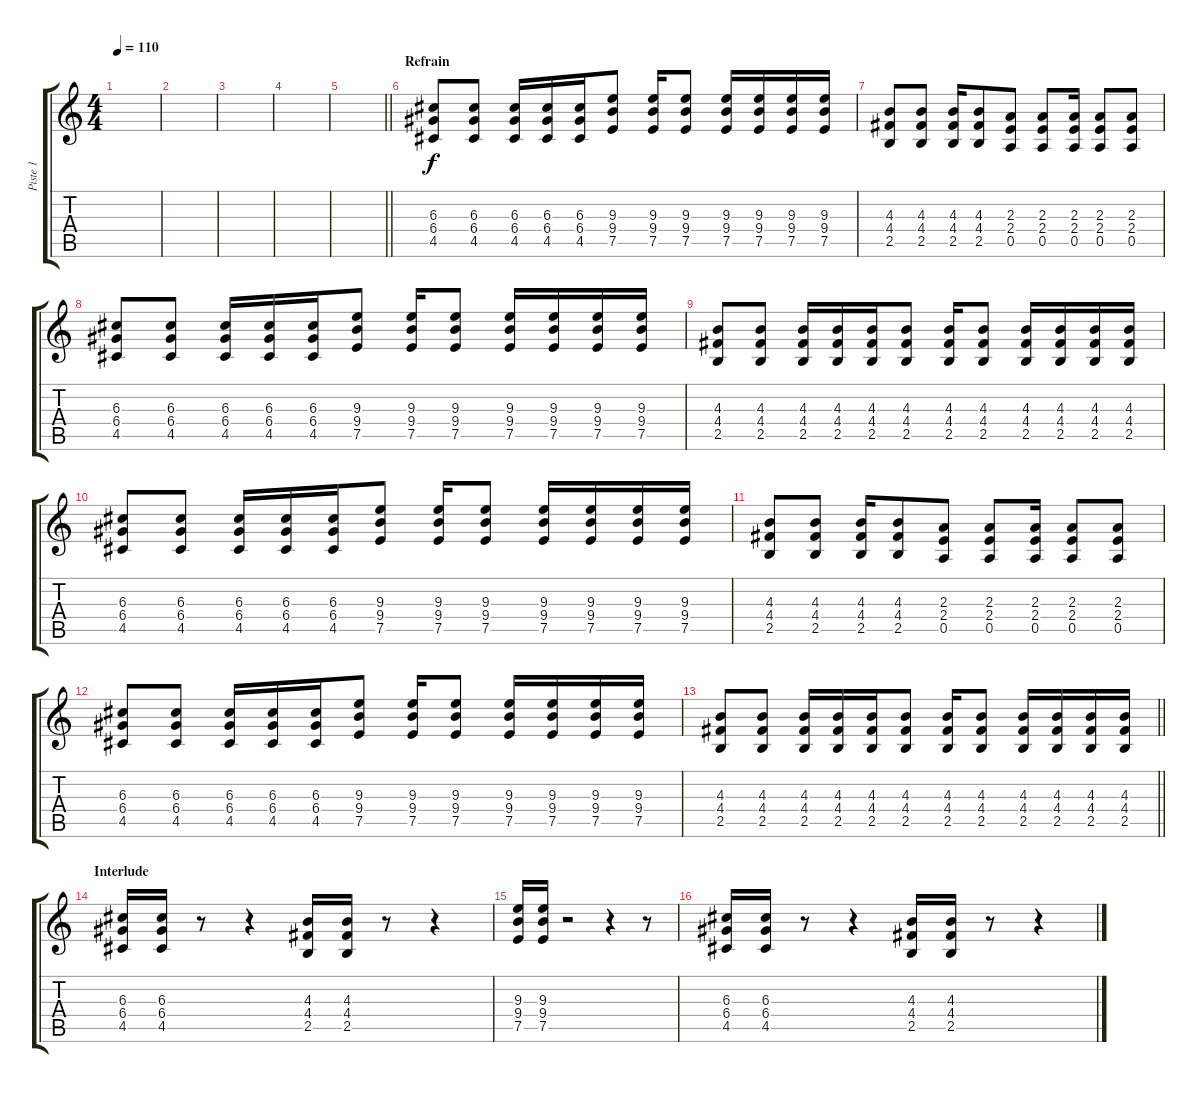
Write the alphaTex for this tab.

\track ("Piste 1" "Piste 1") {instrument overdrivenguitar}
\staff {score tabs}
\tuning (E4 B3 G3 D3 A2 E2) {hide}
\ts (4 4)
\tempo 110
\clef g2
\ks c
|
|
|
|
\barLineRight lightlight
|
\section ("" "Refrain")
(6.3 6.4 4.5).8 (6.3 6.4 4.5).8 (6.3 6.4 4.5).16 (6.3 6.4 4.5).16 (6.3 6.4 4.5).16 (9.3 9.4 7.5).8 (9.3 9.4 7.5).16 (9.3 9.4 7.5).8 (9.3 9.4 7.5).16 (9.3 9.4 7.5).16 (9.3 9.4 7.5).16 (9.3 9.4 7.5).16 |
(4.3 4.4 2.5).8 (4.3 4.4 2.5).8 (4.3 4.4 2.5).16 (4.3 4.4 2.5).8 (2.3 2.4 0.5).8 (2.3 2.4 0.5).8 (2.3 2.4 0.5).16 (2.3 2.4 0.5).8 (2.3 2.4 0.5).8 |
(6.3 6.4 4.5).8 (6.3 6.4 4.5).8 (6.3 6.4 4.5).16 (6.3 6.4 4.5).16 (6.3 6.4 4.5).16 (9.3 9.4 7.5).8 (9.3 9.4 7.5).16 (9.3 9.4 7.5).8 (9.3 9.4 7.5).16 (9.3 9.4 7.5).16 (9.3 9.4 7.5).16 (9.3 9.4 7.5).16 |
(4.3 4.4 2.5).8 (4.3 4.4 2.5).8 (4.3 4.4 2.5).16 (4.3 4.4 2.5).16 (4.3 4.4 2.5).16 (4.3 4.4 2.5).8 (4.3 4.4 2.5).16 (4.3 4.4 2.5).8 (4.3 4.4 2.5).16 (4.3 4.4 2.5).16 (4.3 4.4 2.5).16 (4.3 4.4 2.5).16 |
(6.3 6.4 4.5).8 (6.3 6.4 4.5).8 (6.3 6.4 4.5).16 (6.3 6.4 4.5).16 (6.3 6.4 4.5).16 (9.3 9.4 7.5).8 (9.3 9.4 7.5).16 (9.3 9.4 7.5).8 (9.3 9.4 7.5).16 (9.3 9.4 7.5).16 (9.3 9.4 7.5).16 (9.3 9.4 7.5).16 |
(4.3 4.4 2.5).8 (4.3 4.4 2.5).8 (4.3 4.4 2.5).16 (4.3 4.4 2.5).8 (2.3 2.4 0.5).8 (2.3 2.4 0.5).8 (2.3 2.4 0.5).16 (2.3 2.4 0.5).8 (2.3 2.4 0.5).8 |
(6.3 6.4 4.5).8 (6.3 6.4 4.5).8 (6.3 6.4 4.5).16 (6.3 6.4 4.5).16 (6.3 6.4 4.5).16 (9.3 9.4 7.5).8 (9.3 9.4 7.5).16 (9.3 9.4 7.5).8 (9.3 9.4 7.5).16 (9.3 9.4 7.5).16 (9.3 9.4 7.5).16 (9.3 9.4 7.5).16 |
\barLineRight lightlight
(4.3 4.4 2.5).8 (4.3 4.4 2.5).8 (4.3 4.4 2.5).16 (4.3 4.4 2.5).16 (4.3 4.4 2.5).16 (4.3 4.4 2.5).8 (4.3 4.4 2.5).16 (4.3 4.4 2.5).8 (4.3 4.4 2.5).16 (4.3 4.4 2.5).16 (4.3 4.4 2.5).16 (4.3 4.4 2.5).16 |
\section ("" "Interlude")
(6.3 6.4 4.5).16 (6.3 6.4 4.5).16 r.8 r.4 (4.3 4.4 2.5).16 (4.3 4.4 2.5).16 r.8 r.4 |
(9.3 9.4 7.5).16 (9.3 9.4 7.5).16 r.2 r.4 r.8 |
(6.3 6.4 4.5).16 (6.3 6.4 4.5).16 r.8 r.4 (4.3 4.4 2.5).16 (4.3 4.4 2.5).16 r.8 r.4
